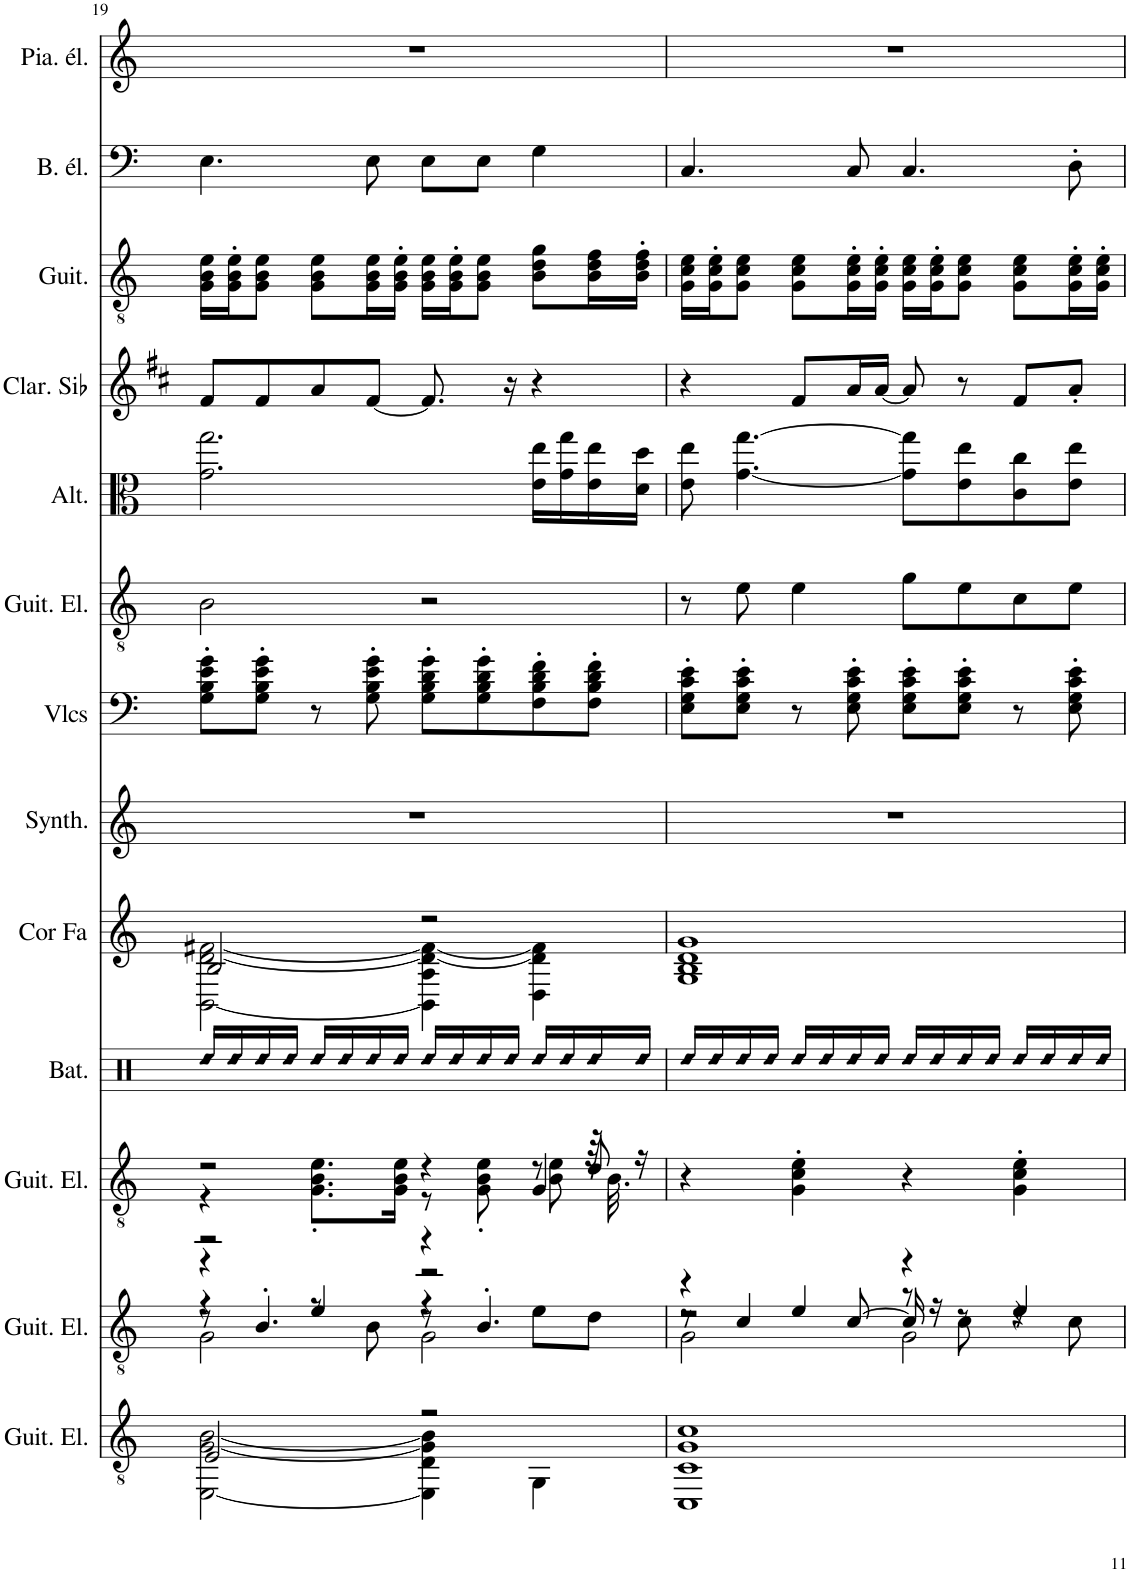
**kern	**kern	**kern	**kern	**kern	**kern	**kern	**kern	**kern	**kern	**kern	**kern	**kern
*part13	*part12	*part11	*part10	*part9	*part8	*part7	*part6	*part5	*part4	*part3	*part2	*part1
*staff13	*staff12	*staff11	*staff10	*staff9	*staff8	*staff7	*staff6	*staff5	*staff4	*staff3	*staff2	*staff1
*I"Guitare électrique, Distortion Guitar	*I"Guitare électrique, Electric Guitar (clean)	*I"Guitare électrique, Distortion Guitar	*I"Batterie, Drums	*I"Cor en Fa, French Horn	*I"Synthétiseur d'instruments à cordes, Synth Strings 2	*I"Violoncelles, String Ensemble 1	*I"Guitare électrique, Overdriven Guitar	*I"Altos, String Ensemble 1	*I"Clarinette en Sib	*I"Guitare acoustique, Acoustic Guitar (steel)	*I"Basse électrique, Electric Bass (finger)	*I"Piano électrique, Electric Piano 1
*I'Guit. El.	*I'Guit. El.	*I'Guit. El.	*I'Bat.	*I'Cor Fa	*I'Synth.	*I'Vlcs	*I'Guit. El.	*I'Alt.	*I'Clar. Sib	*I'Guit.	*I'B. él.	*I'Pia. él.
!!LO:PB:g=z
*clefGv2	*clefGv2	*clefGv2	*clefX	*clefG2	*clefG2	*clefF4	*clefGv2	*clefC3	*clefG2	*clefGv2	*clefF4	*clefG2
*	*	*	*	*Trd4c7	*	*	*	*	*Trd1c2	*	*Trd7c12	*
*k[]	*k[]	*k[]	*k[]	*k[]	*k[]	*k[]	*k[]	*k[]	*k[f#c#]	*k[]	*k[]	*k[]
*M4/4	*M4/4	*M4/4	*M4/4	*M4/4	*M4/4	*M4/4	*M4/4	*M4/4	*M4/4	*M4/4	*M4/4	*M4/4
=19	=19	=19	=19	=19	=19	=19	=19	=19	=19	=19	=19	=19
*^	*^	*^	*	*	*	*	*	*	*	*	*	*
*	*	*	*^	*	*^	*	*	*	*	*	*	*	*	*	*
*	*	*	*	*^	*	*	*	*	*	*	*	*	*	*	*	*	*
!	!	!	!	!	!	!	!	!	!LO:N:head=diamond	!	!	!	!	!	!	!	!	!
*	*	*	*	*	*	*	*	*	*	*^	*	*	*	*	*	*	*	*
2E/	[2EE\ [2G\ [2B\	4r	4r	8r	2G\	2r	4r	2r	16Rdd/LL	2B/	[2BB\ [2d\ [2f#X\	1r	8G\' 8B\' 8e\' 8g\'L	2B\	2.g\ 2.gg\	8f#/L	16G\ 16B\ 16e\LL	4.E\	1r
!	!	!	!	!	!	!	!	!	!LO:N:head=diamond	!	!	!	!	!	!	!	!	!	!
.	.	.	.	.	.	.	.	.	16Rdd/	.	.	.	.	.	.	.	16G\' 16B\' 16e\'J	.	.
!	!	!	!	!	!	!	!	!	!LO:N:head=diamond	!	!	!	!	!	!	!	!	!	!
.	.	.	.	4.B'/	.	.	.	.	16Rdd/	.	.	.	8G\' 8B\' 8e\' 8g\'J	.	.	8f#/	8G\ 8B\ 8e\J	.	.
!	!	!	!	!	!	!	!	!	!LO:N:head=diamond	!	!	!	!	!	!	!	!	!	!
.	.	.	.	.	.	.	.	.	16Rdd/JJ	.	.	.	.	.	.	.	.	.	.
!	!	!	!	!	!	!	!	!	!LO:N:head=diamond	!	!	!	!	!	!	!	!	!	!
.	.	4e/	8r	.	.	.	8.G\' 8.B\' 8.e\'L	.	16Rdd/LL	.	.	.	8r	.	.	8a/	8G\ 8B\ 8e\L	.	.
!	!	!	!	!	!	!	!	!	!LO:N:head=diamond	!	!	!	!	!	!	!	!	!	!
.	.	.	.	.	.	.	.	.	16Rdd/	.	.	.	.	.	.	.	.	.	.
!	!	!	!	!	!	!	!	!	!LO:N:head=diamond	!	!	!	!	!	!	!	!	!	!
.	.	.	8B\	.	.	.	.	.	16Rdd/	.	.	.	8G\' 8B\' 8e\' 8g\'	.	.	[8f#/J	16G\ 16B\ 16e\L	8E\	.
!	!	!	!	!	!	!	!	!	!LO:N:head=diamond	!	!	!	!	!	!	!	!	!	!
.	.	.	.	.	.	.	16G\ 16B\ 16e\Jk	.	16Rdd/JJ	.	.	.	.	.	.	.	16G\' 16B\' 16e\'JJ	.	.
!	!	!	!	!	!	!	!	!	!LO:N:head=diamond	!	!	!	!	!	!	!	!	!	!
2r	4EE\] 4D\ 4G\] 4B\]	2r	4r	8r	2G\	4r	8r	4r	16Rdd/LL	2r	4BB\] 4A\ 4d\_ 4f#\_	.	8G\' 8B\' 8d\' 8g\'L	2r	.	8.f#/]	16G\ 16B\ 16e\LL	8E\L	.
!	!	!	!	!	!	!	!	!	!LO:N:head=diamond	!	!	!	!	!	!	!	!	!	!
.	.	.	.	.	.	.	.	.	16Rdd/	.	.	.	.	.	.	.	16G\' 16B\' 16e\'J	.	.
!	!	!	!	!	!	!	!	!	!LO:N:head=diamond	!	!	!	!	!	!	!	!	!	!
.	.	.	.	4.B'/	.	.	8G\' 8B\' 8e\'	.	16Rdd/	.	.	.	8G\' 8B\' 8d\' 8g\'	.	.	.	8G\ 8B\ 8e\J	8E\J	.
!	!	!	!	!	!	!	!	!	!LO:N:head=diamond	!	!	!	!	!	!	!	!	!	!
.	.	.	.	.	.	.	.	.	16Rdd/JJ	.	.	.	.	.	.	16r	.	.	.
!	!	!	!	!	!	!	!	!	!LO:N:head=diamond	!	!	!	!	!	!	!	!	!	!
.	4GG\	.	8e\L	.	.	8r	8B\ 8e\	4G/	16Rdd/LL	.	4D\ 4d\] 4f#\]	.	8F\' 8B\' 8d\' 8f\'	.	16e\ 16ee\LL	4r	8B\ 8d\ 8g\L	4G\	.
!	!	!	!	!	!	!	!	!	!LO:N:head=diamond	!	!	!	!	!	!	!	!	!	!
.	.	.	.	.	.	.	.	.	16Rdd/	.	.	.	.	.	16g\ 16gg\	.	.	.	.
!	!	!	!	!	!	!	!	!	!LO:N:head=diamond	!	!	!	!	!	!	!	!	!	!
.	.	.	8d\J	.	.	8d/	64r	.	16Rdd/	.	.	.	8F\' 8B\' 8d\' 8f\'J	.	16e\ 16ee\	.	16B\ 16d\ 16f\L	.	.
.	.	.	.	.	.	.	32.B\	.	.	.	.	.	.	.	.	.	.	.	.
!	!	!	!	!	!	!	!	!	!LO:N:head=diamond	!	!	!	!	!	!	!	!	!	!
.	.	.	.	.	.	.	16r	.	16Rdd/JJ	.	.	.	.	.	16d\ 16dd\JJ	.	16B\' 16d\' 16f\'JJ	.	.
*v	*v	*	*	*	*	*	*v	*v	*	*v	*v	*	*	*	*	*	*	*	*
=20	=20	=20	=20	=20	=20	=20	=20	=20	=20	=20	=20	=20	=20	=20	=20	=20
!	!	!	!	!	!	!	!LO:N:head=diamond	!	!	!	!	!	!	!	!	!
*	*	*	*	*	*v	*v	*	*	*	*	*	*	*	*	*	*
1CC 1C 1G 1c	4r	2r	8r	2G\	4r	16Rdd/LL	1G 1B 1d 1g	1r	8E\' 8G\' 8c\' 8e\'L	8r	8e\ 8ee\	4r	16G\ 16c\ 16e\LL	4.C/	1r
!	!	!	!	!	!	!LO:N:head=diamond	!	!	!	!	!	!	!	!	!
.	.	.	.	.	.	16Rdd/	.	.	.	.	.	.	16G\' 16c\' 16e\'J	.	.
!	!	!	!	!	!	!LO:N:head=diamond	!	!	!	!	!	!	!	!	!
.	.	.	4c/	.	.	16Rdd/	.	.	8E\' 8G\' 8c\' 8e\'J	8e\	[4.g\ [4.gg\	.	8G\ 8c\ 8e\J	.	.
!	!	!	!	!	!	!LO:N:head=diamond	!	!	!	!	!	!	!	!	!
.	.	.	.	.	.	16Rdd/JJ	.	.	.	.	.	.	.	.	.
!	!	!	!	!	!	!LO:N:head=diamond	!	!	!	!	!	!	!	!	!
.	4e/	.	.	.	4G\' 4c\' 4e\'	16Rdd/LL	.	.	8r	4e\	.	8f#/L	8G\ 8c\ 8e\L	.	.
!	!	!	!	!	!	!LO:N:head=diamond	!	!	!	!	!	!	!	!	!
.	.	.	.	.	.	16Rdd/	.	.	.	.	.	.	.	.	.
!	!	!	!	!	!	!LO:N:head=diamond	!	!	!	!	!	!	!	!	!
.	.	.	[8c/	.	.	16Rdd/	.	.	8E\' 8G\' 8c\' 8e\'	.	.	16a/L	16G\' 16c\' 16e\'L	8C/	.
!	!	!	!	!	!	!LO:N:head=diamond	!	!	!	!	!	!	!	!	!
.	.	.	.	.	.	16Rdd/JJ	.	.	.	.	.	[16a/JJ	16G\' 16c\' 16e\'JJ	.	.
!	!	!	!	!	!	!LO:N:head=diamond	!	!	!	!	!	!	!	!	!
.	4r	8r	16c/]	2G\	4r	16Rdd/LL	.	.	8E\' 8G\' 8c\' 8e\'L	8g\L	8g\] 8gg\]L	8a/]	16G\ 16c\ 16e\LL	4.C/	.
!	!	!	!	!	!	!LO:N:head=diamond	!	!	!	!	!	!	!	!	!
.	.	.	16r	.	.	16Rdd/	.	.	.	.	.	.	16G\' 16c\' 16e\'J	.	.
!	!	!	!	!	!	!LO:N:head=diamond	!	!	!	!	!	!	!	!	!
.	.	8c\	8r	.	.	16Rdd/	.	.	8E\' 8G\' 8c\' 8e\'J	8e\	8e\ 8ee\	8r	8G\ 8c\ 8e\J	.	.
!	!	!	!	!	!	!LO:N:head=diamond	!	!	!	!	!	!	!	!	!
.	.	.	.	.	.	16Rdd/JJ	.	.	.	.	.	.	.	.	.
!	!	!	!	!	!	!LO:N:head=diamond	!	!	!	!	!	!	!	!	!
.	4e/	8r	4r	.	4G\' 4c\' 4e\'	16Rdd/LL	.	.	8r	8c\	8c\ 8cc\	8f#/L	8G\ 8c\ 8e\L	.	.
!	!	!	!	!	!	!LO:N:head=diamond	!	!	!	!	!	!	!	!	!
.	.	.	.	.	.	16Rdd/	.	.	.	.	.	.	.	.	.
!	!	!	!	!	!	!LO:N:head=diamond	!	!	!	!	!	!	!	!	!
.	.	8c\	.	.	.	16Rdd/	.	.	8E\' 8G\' 8c\' 8e\'	8e\J	8e\ 8ee\J	8a'/J	16G\' 16c\' 16e\'L	8D'\	.
!	!	!	!	!	!	!LO:N:head=diamond	!	!	!	!	!	!	!	!	!
.	.	.	.	.	.	16Rdd/JJ	.	.	.	.	.	.	16G\' 16c\' 16e\'JJ	.	.
*	*v	*v	*v	*v	*	*	*	*	*	*	*	*	*	*	*
=	=	=	=	=	=	=	=	=	=	=	=	=
*-	*-	*-	*-	*-	*-	*-	*-	*-	*-	*-	*-	*-
